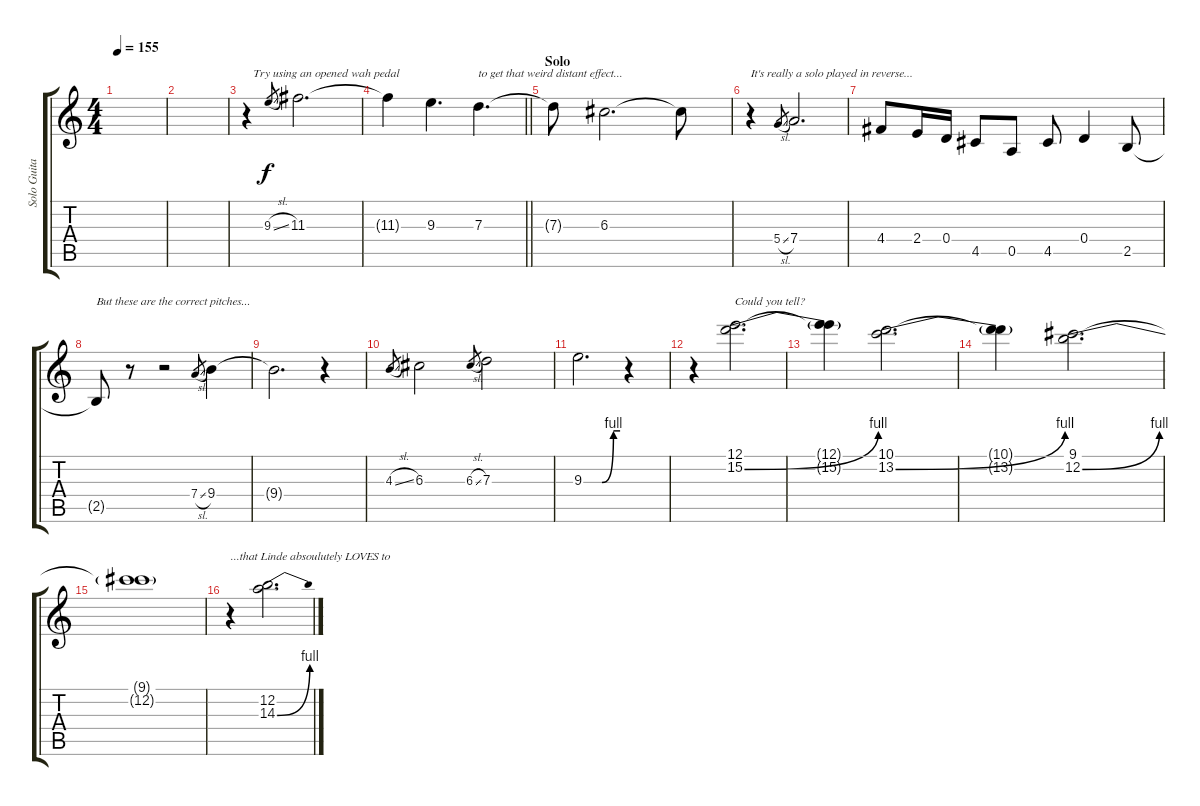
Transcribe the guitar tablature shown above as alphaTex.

\track ("Solo Guitar" "Solo Guita") {instrument overdrivenguitar}
\staff {score tabs}
\tuning (E4 B3 G3 D3 A2 E2) {hide}
\ts (4 4)
\tempo 155
\clef g2
\ks c
|
|
r.4{txt "  Try using an opened wah pedal"} 9.3{sl}.8{gr} 11.3.2{d} |
\barLineRight lightlight
11.3{t}.4 9.3.4{d} 7.3.4{d txt "to get that weird distant effect..."} |
\section ("" "Solo")
7.3{t}.8 6.3.2{d} 6.3{t}.8 |
r.4{txt "It's really a solo played in reverse..."} 5.4{sl}.8{gr} 7.4.2{d} |
4.4.8 2.4.16 0.4.16 4.5.8 0.5.8 4.5.8 0.4.4 2.5.8 |
2.5{t}.8{txt "But these are the correct pitches..."} r.8 r.2 7.4{sl}.8{gr} 9.4.4 |
9.4{t}.2{d} r.4 |
4.3{sl}.8{gr} 6.3.2 6.3{sl}.8{gr} 7.3.2 |
9.3{be (custom 0 0 30 0 49 4 60 4)}.2{d} r.4 |
r.4 (12.1 15.2{be (bend 0 0 60 4)}).2{d txt "Could you tell?"} |
(12.1{t} 15.2{t}).4 (10.1 13.2{be (bend 0 0 60 4)}).2{d} |
(10.1{t} 13.2{t}).4 (9.1 12.2{be (bend 0 0 60 4)}).2{d} |
(9.1{t} 12.2{t}).1 |
r.4{txt "...that Linde absoulutely LOVES to"} (12.2 14.3{be (bend 0 0 60 4)}).2{d}
